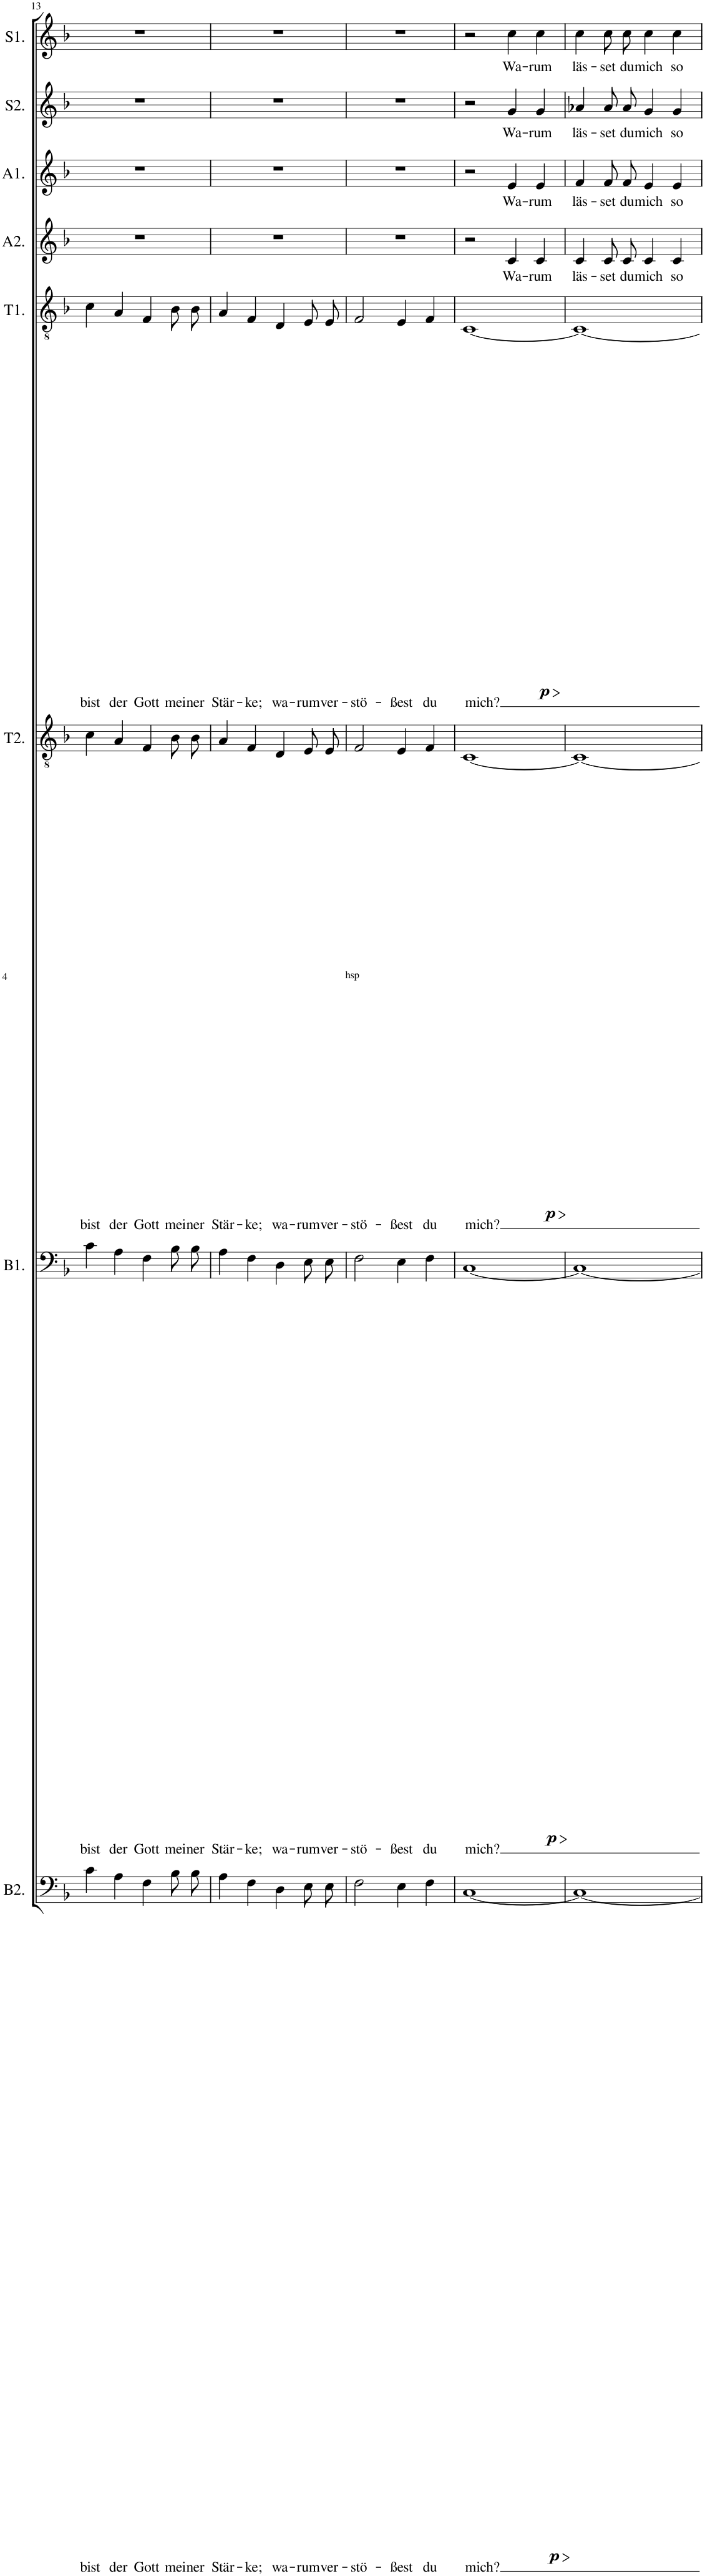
**kern	**text	**dynam	**kern	**text	**dynam	**kern	**text	**dynam	**kern	**text	**dynam	**kern	**text	**kern	**text	**kern	**text	**kern	**text
*part8	*part8	*part8	*part7	*part7	*part7	*part6	*part6	*part6	*part5	*part5	*part5	*part4	*part4	*part3	*part3	*part2	*part2	*part1	*part1
*staff8	*staff8	*staff8	*staff7	*staff7	*staff7	*staff6	*staff6	*staff6	*staff5	*staff5	*staff5	*staff4	*staff4	*staff3	*staff3	*staff2	*staff2	*staff1	*staff1
*I"Bass 2	*	*	*I"Bass 1	*	*	*I"Tenor 2	*	*	*I"Tenor 1	*	*	*I"Alt 2	*	*I"Alt 1	*	*I"Sopran 2	*	*I"Sopran 1	*
*I'B2.	*	*	*I'B1.	*	*	*I'T2.	*	*	*I'T1.	*	*	*I'A2.	*	*I'A1.	*	*I'S2.	*	*I'S1.	*
!!LO:PB:g=z
*clefF4	*	*	*clefF4	*	*	*clefGv2	*	*	*clefGv2	*	*	*clefG2	*	*clefG2	*	*clefG2	*	*clefG2	*
*k[b-]	*	*	*k[b-]	*	*	*k[b-]	*	*	*k[b-]	*	*	*k[b-]	*	*k[b-]	*	*k[b-]	*	*k[b-]	*
*M4/4	*	*	*M4/4	*	*	*M4/4	*	*	*M4/4	*	*	*M4/4	*	*M4/4	*	*M4/4	*	*M4/4	*
*met(c)	*	*	*met(c)	*	*	*met(c)	*	*	*met(c)	*	*	*met(c)	*	*met(c)	*	*met(c)	*	*met(c)	*
=13	=13	=13	=13	=13	=13	=13	=13	=13	=13	=13	=13	=13	=13	=13	=13	=13	=13	=13	=13
!	!LO:LY:b	!	!	!LO:LY:b	!	!	!LO:LY:b	!	!	!LO:LY:b	!	!	!	!	!	!	!	!	!
4c\	bist	.	4c\	bist	.	4c\	bist	.	4c\	bist	.	1r	.	1r	.	1r	.	1r	.
!	!LO:LY:b	!	!	!LO:LY:b	!	!	!LO:LY:b	!	!	!LO:LY:b	!	!	!	!	!	!	!	!	!
4A\	der	.	4A\	der	.	4A/	der	.	4A/	der	.	.	.	.	.	.	.	.	.
!	!LO:LY:b	!	!	!LO:LY:b	!	!	!LO:LY:b	!	!	!LO:LY:b	!	!	!	!	!	!	!	!	!
4F\	Gott	.	4F\	Gott	.	4F/	Gott	.	4F/	Gott	.	.	.	.	.	.	.	.	.
!	!LO:LY:b	!	!	!LO:LY:b	!	!	!LO:LY:b	!	!	!LO:LY:b	!	!	!	!	!	!	!	!	!
8B-\L	mei-	.	8B-\L	mei-	.	8B-\L	mei-	.	8B-\L	mei-	.	.	.	.	.	.	.	.	.
!	!LO:LY:b	!	!	!LO:LY:b	!	!	!LO:LY:b	!	!	!LO:LY:b	!	!	!	!	!	!	!	!	!
8B-\J	-ner	.	8B-\J	-ner	.	8B-\J	-ner	.	8B-\J	-ner	.	.	.	.	.	.	.	.	.
=14	=14	=14	=14	=14	=14	=14	=14	=14	=14	=14	=14	=14	=14	=14	=14	=14	=14	=14	=14
!	!LO:LY:b	!	!	!LO:LY:b	!	!	!LO:LY:b	!	!	!LO:LY:b	!	!	!	!	!	!	!	!	!
4A\	Stär-	.	4A\	Stär-	.	4A/	Stär-	.	4A/	Stär-	.	1r	.	1r	.	1r	.	1r	.
!	!LO:LY:b	!	!	!LO:LY:b	!	!	!LO:LY:b	!	!	!LO:LY:b	!	!	!	!	!	!	!	!	!
4F\	-ke;	.	4F\	-ke;	.	4F/	-ke;	.	4F/	-ke;	.	.	.	.	.	.	.	.	.
!	!LO:LY:b	!	!	!LO:LY:b	!	!	!LO:LY:b	!	!	!LO:LY:b	!	!	!	!	!	!	!	!	!
4D\	wa-	.	4D\	wa-	.	4D/	wa-	.	4D/	wa-	.	.	.	.	.	.	.	.	.
!	!LO:LY:b	!	!	!LO:LY:b	!	!	!LO:LY:b	!	!	!LO:LY:b	!	!	!	!	!	!	!	!	!
8E\L	-rum	.	8E\L	-rum	.	8E/L	-rum	.	8E/L	-rum	.	.	.	.	.	.	.	.	.
!	!LO:LY:b	!	!	!LO:LY:b	!	!	!LO:LY:b	!	!	!LO:LY:b	!	!	!	!	!	!	!	!	!
8E\J	ver-	.	8E\J	ver-	.	8E/J	ver-	.	8E/J	ver-	.	.	.	.	.	.	.	.	.
=15	=15	=15	=15	=15	=15	=15	=15	=15	=15	=15	=15	=15	=15	=15	=15	=15	=15	=15	=15
!	!LO:LY:b	!	!	!LO:LY:b	!	!	!LO:LY:b	!	!	!LO:LY:b	!	!	!	!	!	!	!	!	!
2F\	-stö-	.	2F\	-stö-	.	2F/	-stö-	.	2F/	-stö-	.	1r	.	1r	.	1r	.	1r	.
!	!LO:LY:b	!	!	!LO:LY:b	!	!	!LO:LY:b	!	!	!LO:LY:b	!	!	!	!	!	!	!	!	!
4E\	-ßest	.	4E\	-ßest	.	4E/	-ßest	.	4E/	-ßest	.	.	.	.	.	.	.	.	.
!	!LO:LY:b	!	!	!LO:LY:b	!	!	!LO:LY:b	!	!	!LO:LY:b	!	!	!	!	!	!	!	!	!
4F\	du	.	4F\	du	.	4F/	du	.	4F/	du	.	.	.	.	.	.	.	.	.
=16	=16	=16	=16	=16	=16	=16	=16	=16	=16	=16	=16	=16	=16	=16	=16	=16	=16	=16	=16
!	!LO:LY:b	!LO:HP:b	!	!LO:LY:b	!LO:HP:b	!	!LO:LY:b	!LO:HP:b	!	!LO:LY:b	!LO:HP:b	!	!	!	!	!	!	!	!
!	!	!LO:DY:n=1:b	!	!	!LO:DY:n=1:b	!	!	!LO:DY:n=1:b	!	!	!LO:DY:n=1:b	!	!	!	!	!	!	!	!
[1C	mich?	> p	[1C	mich?	> p	[1C	mich?	> p	[1C	mich?	> p	2r	.	2r	.	2r	.	2r	.
!	!	!	!	!	!	!	!	!	!	!	!	!	!LO:LY:b	!	!LO:LY:b	!	!LO:LY:b	!	!LO:LY:b
.	.	.	.	.	.	.	.	.	.	.	.	4c/	Wa-	4e/	Wa-	4g/	Wa-	4cc\	Wa-
!	!	!	!	!	!	!	!	!	!	!	!	!	!LO:LY:b	!	!LO:LY:b	!	!LO:LY:b	!	!LO:LY:b
.	.	.	.	.	.	.	.	.	.	.	.	4c/	-rum	4e/	-rum	4g/	-rum	4cc\	-rum
.	.	]	.	.	]	.	.	]	.	.	]	.	.	.	.	.	.	.	.
=17	=17	=17	=17	=17	=17	=17	=17	=17	=17	=17	=17	=17	=17	=17	=17	=17	=17	=17	=17
!	!	!	!	!	!	!	!	!	!	!	!	!	!LO:LY:b	!	!LO:LY:b	!	!LO:LY:b	!	!LO:LY:b
1C_	.	.	1C_	.	.	1C_	.	.	1C_	.	.	4c/	läs-	4f/	läs-	4a-X/	läs-	4cc\	läs-
!	!	!	!	!	!	!	!	!	!	!	!	!	!LO:LY:b	!	!LO:LY:b	!	!LO:LY:b	!	!LO:LY:b
.	.	.	.	.	.	.	.	.	.	.	.	8c/L	-set	8f/L	-set	8a-/L	-set	8cc\L	-set
!	!	!	!	!	!	!	!	!	!	!	!	!	!LO:LY:b	!	!LO:LY:b	!	!LO:LY:b	!	!LO:LY:b
.	.	.	.	.	.	.	.	.	.	.	.	8c/J	du	8f/J	du	8a-/J	du	8cc\J	du
!	!	!	!	!	!	!	!	!	!	!	!	!	!LO:LY:b	!	!LO:LY:b	!	!LO:LY:b	!	!LO:LY:b
.	.	.	.	.	.	.	.	.	.	.	.	4c/	mich	4e/	mich	4g/	mich	4cc\	mich
!	!	!	!	!	!	!	!	!	!	!	!	!	!LO:LY:b	!	!LO:LY:b	!	!LO:LY:b	!	!LO:LY:b
.	.	.	.	.	.	.	.	.	.	.	.	4c/	so	4e/	so	4g/	so	4cc\	so
=	=	=	=	=	=	=	=	=	=	=	=	=	=	=	=	=	=	=	=
*-	*-	*-	*-	*-	*-	*-	*-	*-	*-	*-	*-	*-	*-	*-	*-	*-	*-	*-	*-
